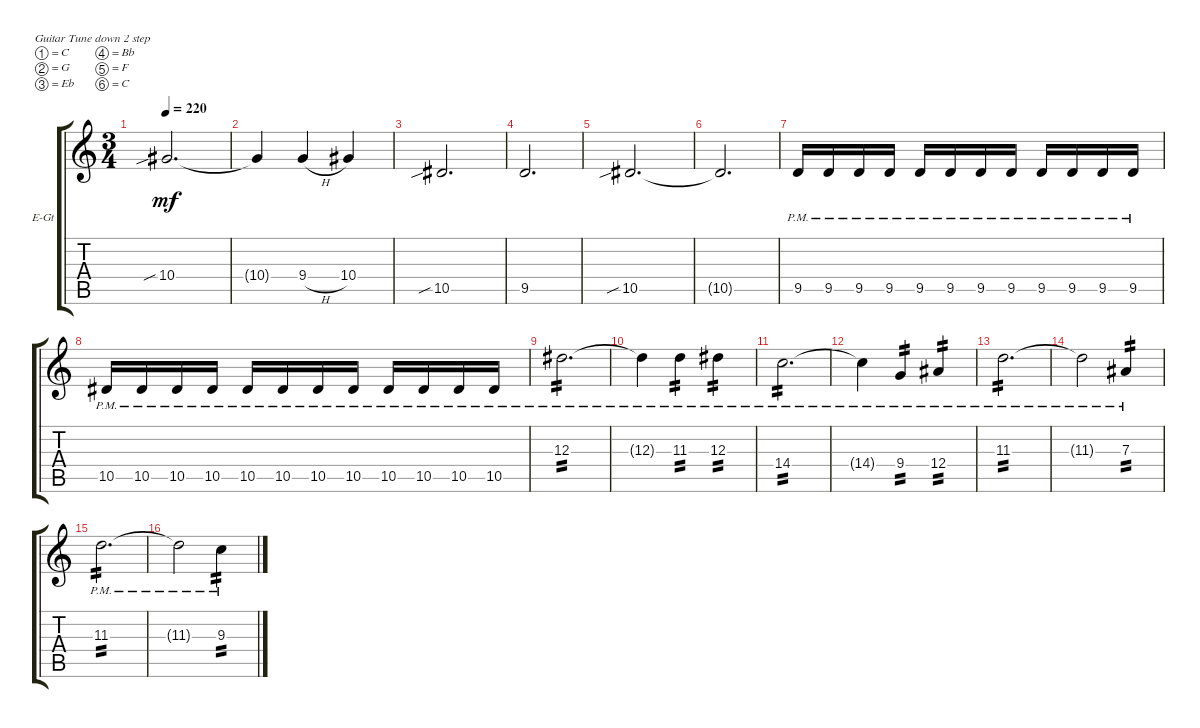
\defaultSystemsLayout 4
\bracketExtendMode groupsimilarinstruments
\firstSystemTrackNameOrientation horizontal
\otherSystemsTrackNameOrientation horizontal
\track ("Knight Rhythm" "E-Gt") {instrument overdrivenguitar}
\staff {score tabs}
\tuning (C4 G3 Eb3 Bb2 F2 C2)
\ts (3 4)
\tempo 220
\clef g2
\ks c
10.4{sib}.2{d dy mf} |
10.4{t}.4 9.4{h}.4 10.4.4 |
10.5{sib}.2{d} |
9.5.2{d} |
10.5{sib}.2{d} |
10.5{t}.2{d} |
9.5{pm}.16 9.5{pm}.16 9.5{pm}.16 9.5{pm}.16 9.5{pm}.16 9.5{pm}.16 9.5{pm}.16 9.5{pm}.16 9.5{pm}.16 9.5{pm}.16 9.5{pm}.16 9.5{pm}.16 |
10.5{pm}.16 10.5{pm}.16 10.5{pm}.16 10.5{pm}.16 10.5{pm}.16 10.5{pm}.16 10.5{pm}.16 10.5{pm}.16 10.5{pm}.16 10.5{pm}.16 10.5{pm}.16 10.5{pm}.16 |
12.3{pm}.2{d tp 2} |
12.3{pm t}.4 11.3{pm}.4{tp 2} 12.3{pm}.4{tp 2} |
14.4{pm}.2{d tp 2} |
14.4{pm t}.4 9.4{pm}.4{tp 2} 12.4{pm}.4{tp 2} |
11.3{pm}.2{d tp 2} |
11.3{pm t}.2 7.3{pm}.4{tp 2} |
11.3{pm}.2{d tp 2} |
11.3{pm t}.2 9.3{pm}.4{tp 2}
